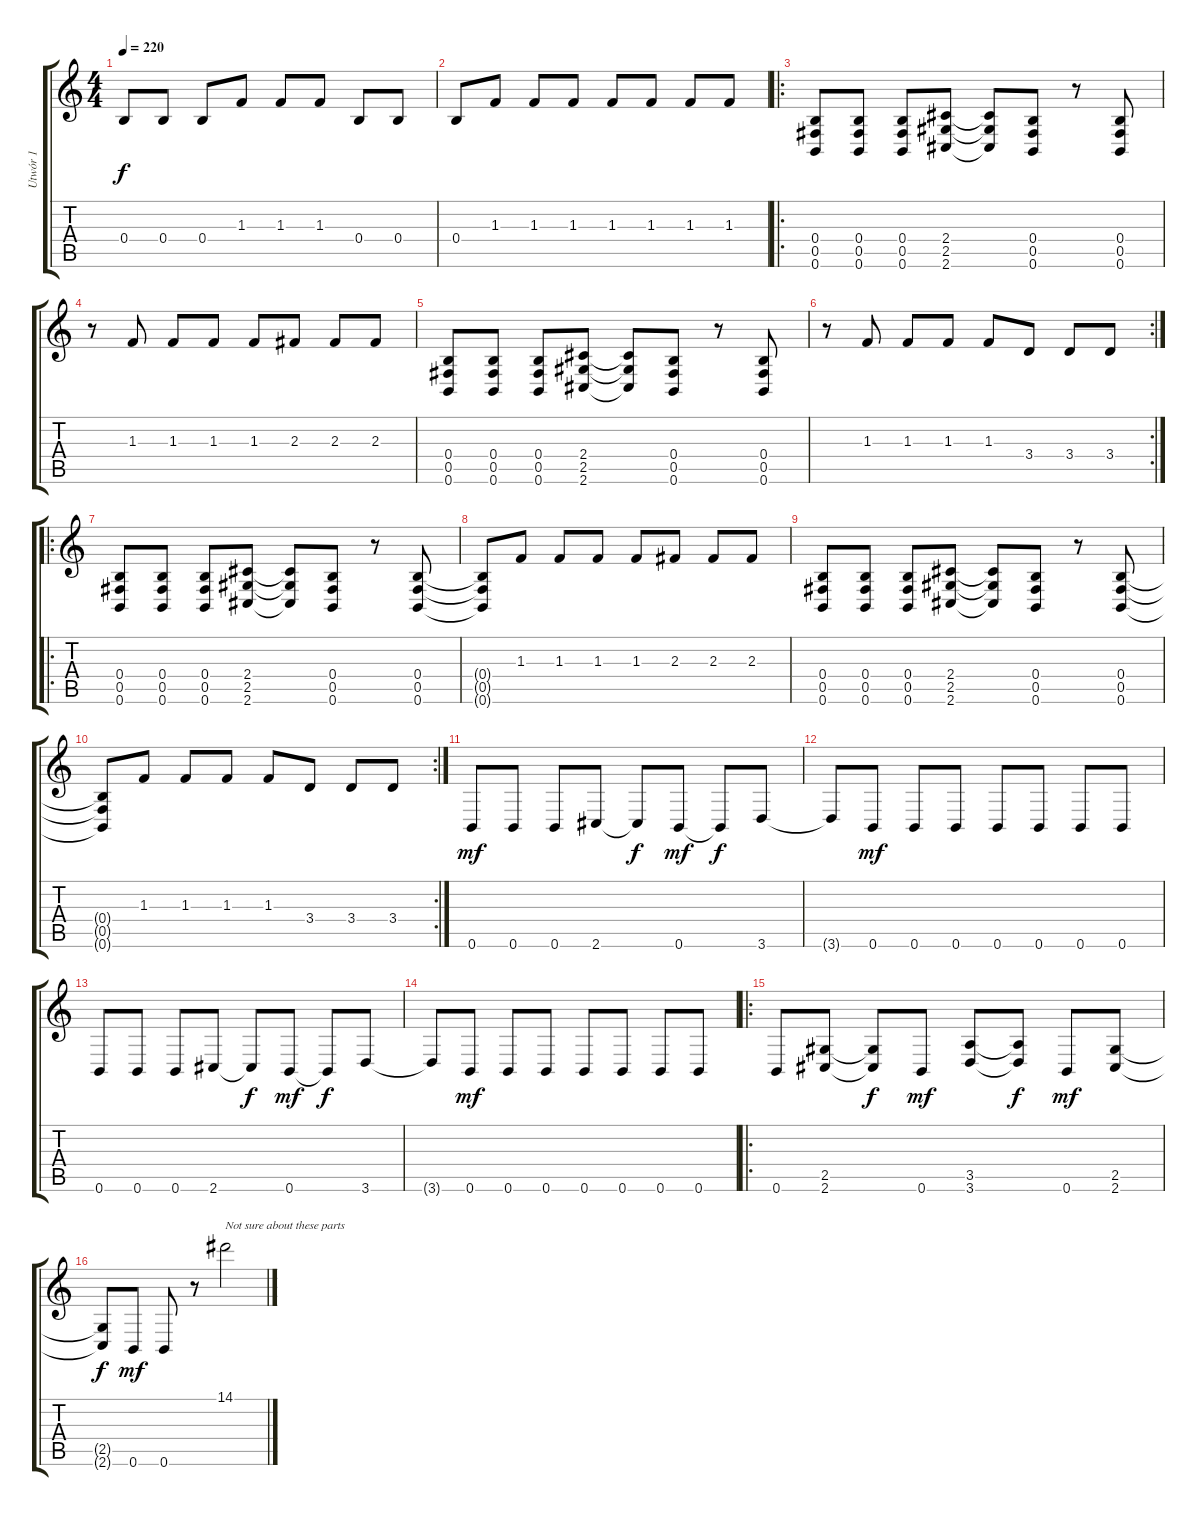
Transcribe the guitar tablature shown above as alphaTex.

\track ("Utwór 1" "Utwór 1") {instrument distortionguitar}
\staff {score tabs}
\tuning (Db4 Ab3 E3 B2 Gb2 B1) {hide}
\ts (4 4)
\tempo 220
\clef g2
\ks c
0.4.8{dy f} 0.4.8 0.4.8 1.3.8 1.3.8 1.3.8 0.4.8 0.4.8 |
0.4.8 1.3.8 1.3.8 1.3.8 1.3.8 1.3.8 1.3.8 1.3.8 |
\ro
(0.4 0.5 0.6).8 (0.4 0.5 0.6).8 (0.4 0.5 0.6).8 (2.4 2.5 2.6).8 (2.4{t} 2.5{t} 2.6{t}).8 (0.4 0.5 0.6).8 r.8 (0.4 0.5 0.6).8 |
r.8 1.3.8 1.3.8 1.3.8 1.3.8 2.3.8 2.3.8 2.3.8 |
(0.4 0.5 0.6).8 (0.4 0.5 0.6).8 (0.4 0.5 0.6).8 (2.4 2.5 2.6).8 (2.4{t} 2.5{t} 2.6{t}).8 (0.4 0.5 0.6).8 r.8 (0.4 0.5 0.6).8 |
\rc 2
r.8 1.3.8 1.3.8 1.3.8 1.3.8 3.4.8 3.4.8 3.4.8 |
\ro
(0.4 0.5 0.6).8 (0.4 0.5 0.6).8 (0.4 0.5 0.6).8 (2.4 2.5 2.6).8 (2.4{t} 2.5{t} 2.6{t}).8 (0.4 0.5 0.6).8 r.8 (0.4 0.5 0.6).8 |
(0.4{t} 0.5{t} 0.6{t}).8 1.3.8 1.3.8 1.3.8 1.3.8 2.3.8 2.3.8 2.3.8 |
(0.4 0.5 0.6).8 (0.4 0.5 0.6).8 (0.4 0.5 0.6).8 (2.4 2.5 2.6).8 (2.4{t} 2.5{t} 2.6{t}).8 (0.4 0.5 0.6).8 r.8 (0.4 0.5 0.6).8 |
\rc 2
(0.4{t} 0.5{t} 0.6{t}).8 1.3.8 1.3.8 1.3.8 1.3.8 3.4.8 3.4.8 3.4.8 |
0.6.8{dy mf} 0.6.8 0.6.8 2.6.8 2.6{t}.8{dy f} 0.6.8{dy mf} 0.6{t}.8{dy f} 3.6.8 |
3.6{t}.8 0.6.8{dy mf} 0.6.8 0.6.8 0.6.8 0.6.8 0.6.8 0.6.8 |
0.6.8 0.6.8 0.6.8 2.6.8 2.6{t}.8{dy f} 0.6.8{dy mf} 0.6{t}.8{dy f} 3.6.8 |
3.6{t}.8 0.6.8{dy mf} 0.6.8 0.6.8 0.6.8 0.6.8 0.6.8 0.6.8 |
\ro
0.6.8 (2.5 2.6).8 (2.5{t} 2.6{t}).8{dy f} 0.6.8{dy mf} (3.5 3.6).8 (3.5{t} 3.6{t}).8{dy f} 0.6.8{dy mf} (2.5 2.6).8 |
(2.5{t} 2.6{t}).8{dy f} 0.6.8{dy mf} 0.6.8 r.8 14.1.2{txt "Not sure about these parts"}
